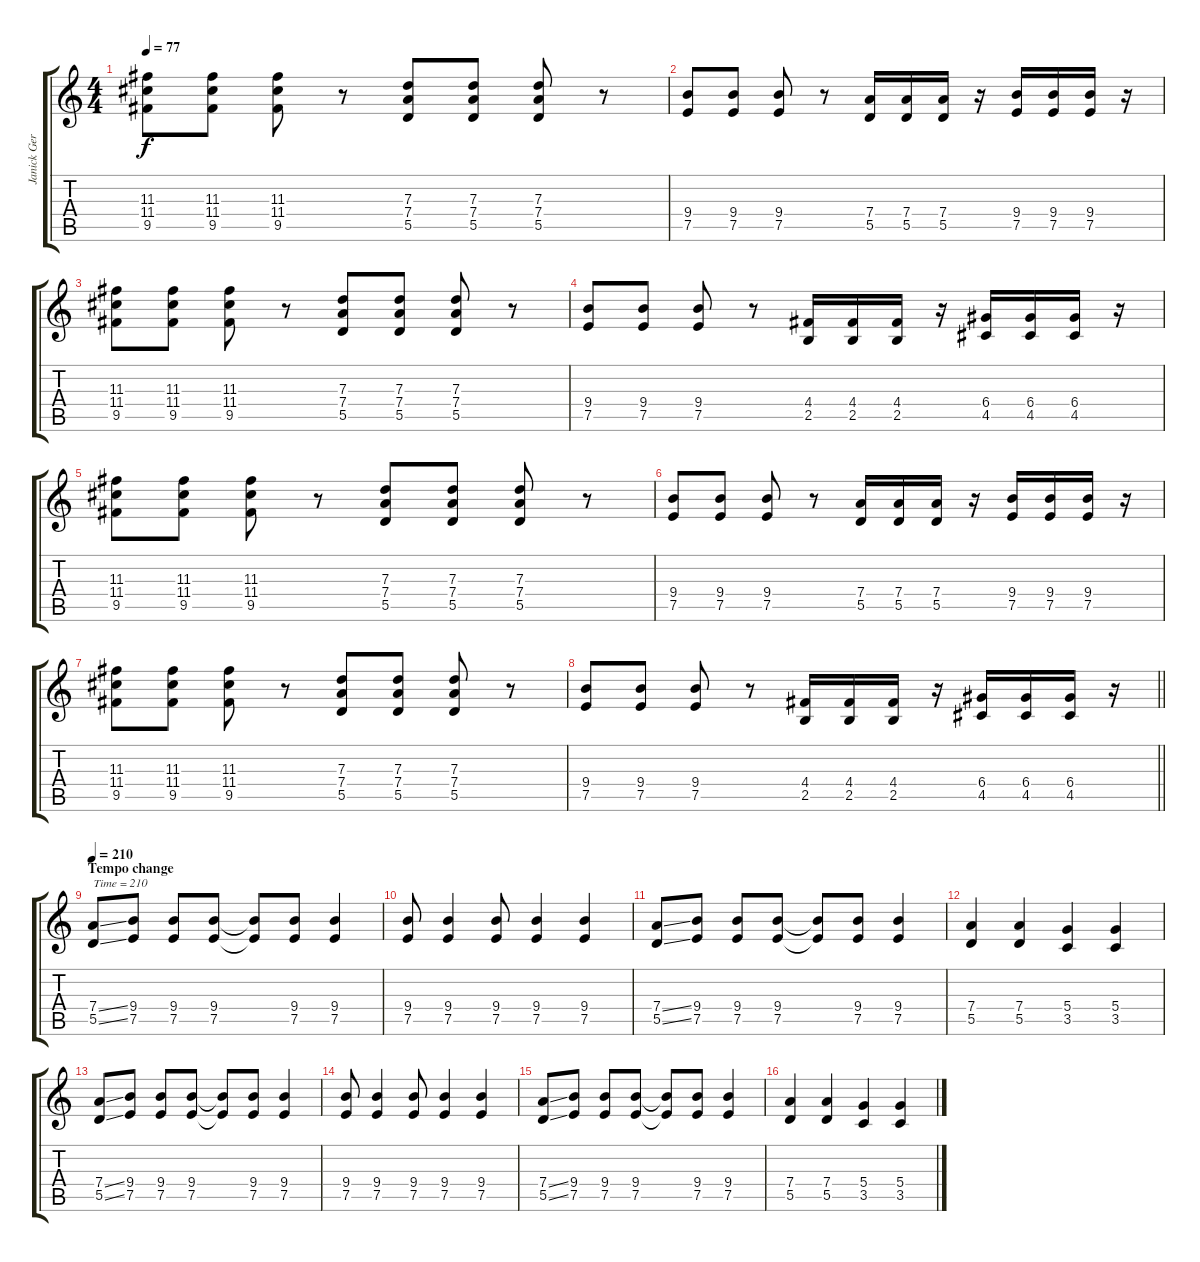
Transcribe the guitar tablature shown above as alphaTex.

\track ("Janick Gers" "Janick Ger") {instrument distortionguitar}
\staff {score tabs}
\tuning (E4 B3 G3 D3 A2 E2) {hide}
\ts (4 4)
\tempo 77
\clef g2
\ks c
(11.3 11.4 9.5).8{dy f instrument distortionguitar} (11.3 11.4 9.5).8 (11.3 11.4 9.5).8 r.8 (7.3 7.4 5.5).8 (7.3 7.4 5.5).8 (7.3 7.4 5.5).8 r.8 |
(9.4 7.5).8 (9.4 7.5).8 (9.4 7.5).8 r.8 (7.4 5.5).16 (7.4 5.5).16 (7.4 5.5).16 r.16 (9.4 7.5).16 (9.4 7.5).16 (9.4 7.5).16 r.16 |
(11.3 11.4 9.5).8{instrument distortionguitar} (11.3 11.4 9.5).8 (11.3 11.4 9.5).8 r.8 (7.3 7.4 5.5).8 (7.3 7.4 5.5).8 (7.3 7.4 5.5).8 r.8 |
(9.4 7.5).8 (9.4 7.5).8 (9.4 7.5).8 r.8 (4.4 2.5).16 (4.4 2.5).16 (4.4 2.5).16 r.16 (6.4 4.5).16 (6.4 4.5).16 (6.4 4.5).16 r.16 |
(11.3 11.4 9.5).8{instrument distortionguitar} (11.3 11.4 9.5).8 (11.3 11.4 9.5).8 r.8 (7.3 7.4 5.5).8 (7.3 7.4 5.5).8 (7.3 7.4 5.5).8 r.8 |
(9.4 7.5).8 (9.4 7.5).8 (9.4 7.5).8 r.8 (7.4 5.5).16 (7.4 5.5).16 (7.4 5.5).16 r.16 (9.4 7.5).16 (9.4 7.5).16 (9.4 7.5).16 r.16 |
(11.3 11.4 9.5).8{instrument distortionguitar} (11.3 11.4 9.5).8 (11.3 11.4 9.5).8 r.8 (7.3 7.4 5.5).8 (7.3 7.4 5.5).8 (7.3 7.4 5.5).8 r.8 |
\barLineRight lightlight
(9.4 7.5).8 (9.4 7.5).8 (9.4 7.5).8 r.8 (4.4 2.5).16 (4.4 2.5).16 (4.4 2.5).16 r.16 (6.4 4.5).16 (6.4 4.5).16 (6.4 4.5).16 r.16 |
\section ("" "Tempo change")
\tempo 210
(7.4{ss} 5.5{ss}).8{txt "Time = 210"} (9.4 7.5).8 (9.4 7.5).8 (9.4 7.5).8 (9.4{t} 7.5{t}).8 (9.4 7.5).8 (9.4 7.5).4 |
(9.4 7.5).8 (9.4 7.5).4 (9.4 7.5).8 (9.4 7.5).4 (9.4 7.5).4 |
(7.4{ss} 5.5{ss}).8 (9.4 7.5).8 (9.4 7.5).8 (9.4 7.5).8 (9.4{t} 7.5{t}).8 (9.4 7.5).8 (9.4 7.5).4 |
(7.4 5.5).4 (7.4 5.5).4 (5.4 3.5).4 (5.4 3.5).4 |
(7.4{ss} 5.5{ss}).8 (9.4 7.5).8 (9.4 7.5).8 (9.4 7.5).8 (9.4{t} 7.5{t}).8 (9.4 7.5).8 (9.4 7.5).4 |
(9.4 7.5).8 (9.4 7.5).4 (9.4 7.5).8 (9.4 7.5).4 (9.4 7.5).4 |
(7.4{ss} 5.5{ss}).8 (9.4 7.5).8 (9.4 7.5).8 (9.4 7.5).8 (9.4{t} 7.5{t}).8 (9.4 7.5).8 (9.4 7.5).4 |
(7.4 5.5).4 (7.4 5.5).4 (5.4 3.5).4 (5.4 3.5).4
